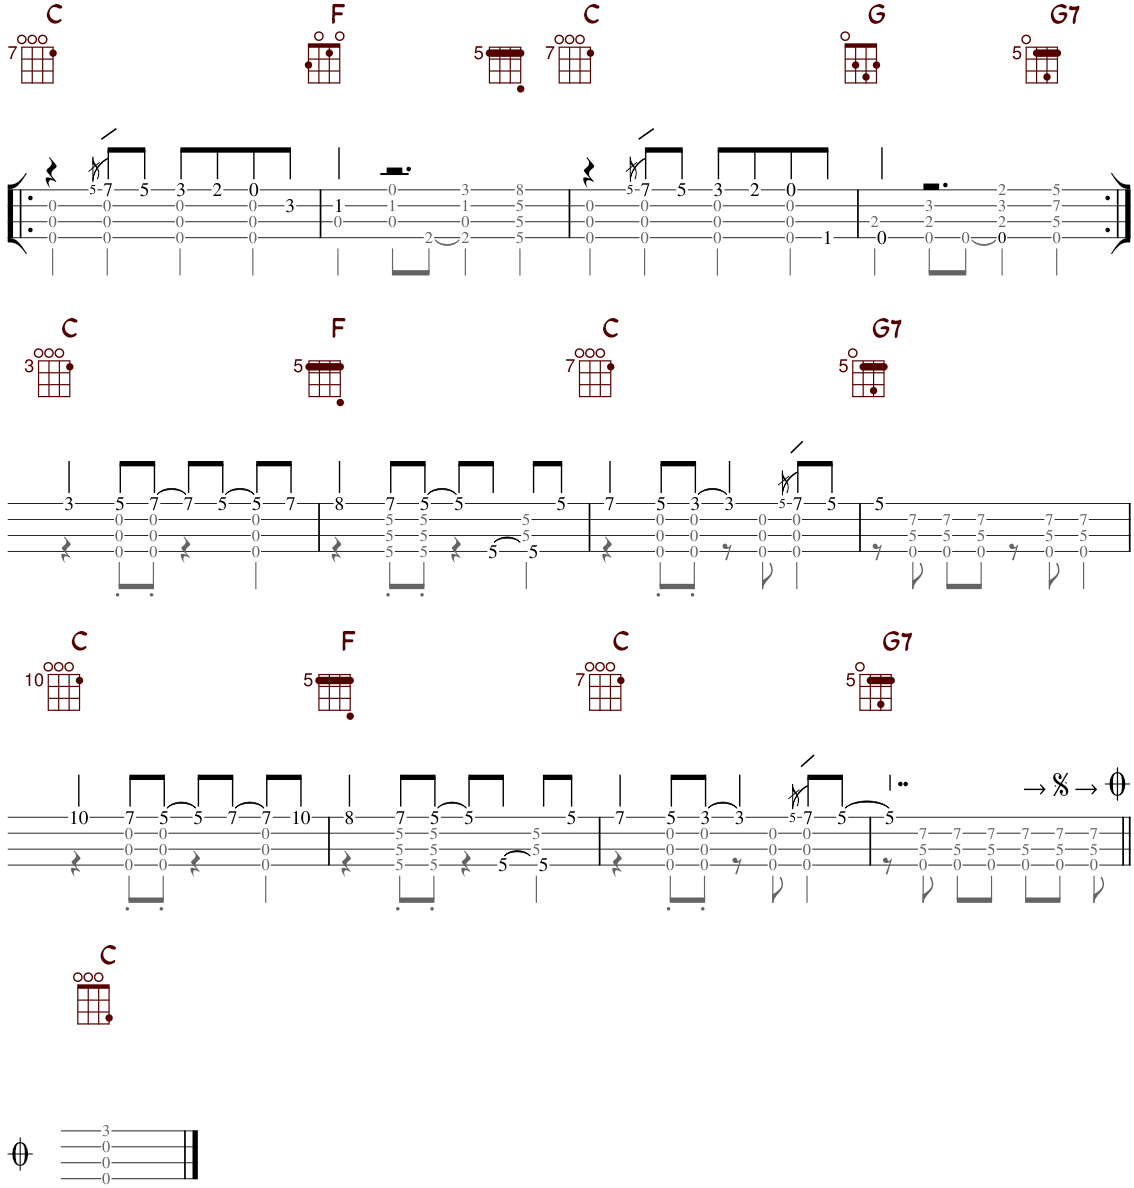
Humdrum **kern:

**kern	**harte
*part1	*part1
*staff1	*
*I"Ukulélé [Tablature]	*
!!LO:PB:g=z
*k[]	*
*M4/4	*
=23!|:	=23!|:
*^	*
4r	4g!i\ 4c!i\ 4e!i\	C:maj
(8qdd/	.	.
8ee/L)	4g!i\ 4c!i\ 4e!i\	.
8dd/J	.	.
8cc/L	4g!i\ 4c!i\ 4e!i\	.
8b/	.	.
8a/	4g!i\ 4c!i\ 4e!i\	.
8g/J	.	.
=24	=24	=24
4f/	4c!i\	F:maj
2.r	8c!i\ 8f!i\ 8a!i\L	.
.	[8a!i\J	.
.	4a!i\] 4c!i\ 4f!i\ 4cc!i\	.
.	4cc!i\ 4f!i\ 4a!i\ 4ff!i\	.
=25	=25	=25
4r	4g!i\ 4c!i\ 4e!i\	C:maj
(8qdd/	.	.
8ee/L)	4g!i\ 4c!i\ 4e!i\	.
8dd/J	.	.
8cc/L	4g!i\ 4c!i\ 4e!i\	.
8b/	.	.
8a/	4g!i\ 4c!i\ 4e!i\	.
8g#/J	.	.
=26	=26	=26
4g/	4d!i\	G:maj
2.r	8g!i\ 8d!i\ 8g!i\L	.
.	[8g!i\J	.
.	4g!\] 4d!i\ 4g!i\ 4b!i\	.
!	!	!LO:H:kt=7
.	4g!i\ 4f!i\ 4b!i\ 4dd!i\	G:7
!!LO:LB:g=z	!!
=27:|!	=27:|!	=27:|!
4cc/	4r	C:maj
8dd/L	8g!i\' 8c!i\' 8e!i\'L	.
[8ee/J	8g!i\' 8c!i\' 8e!i\'J	.
8ee/L]	4r	.
[8dd/J	.	.
8dd/L]	4g!i\ 4c!i\ 4e!i\	.
8ee/J	.	.
=28	=28	=28
4ff/	4r	F:maj
8ee/L	8cc!i\' 8f!i\' 8a!i\'L	.
[8dd/J	8cc!i\' 8f!i\' 8a!i\'J	.
8dd/L]	4r	.
[8cc/J	.	.
8cc/L]	4f!i\ 4a!i\	.
8dd/J	.	.
=29	=29	=29
4ee/	4r	C:maj
8dd/L	8g!i\' 8c!i\' 8e!i\'L	.
[8cc/J	8g!i\' 8c!i\' 8e!i\'J	.
4cc/]	8r	.
.	8g!i\ 8c!i\ 8e!i\	.
(8qdd/	.	.
8ee/L)	4g!i\ 4c!i\ 4e!i\	.
8dd/J	.	.
=30	=30	=30
!	!	!LO:H:kt=7
1dd	8r	G:7
.	8g!i\ 8f!i\ 8b!i\	.
.	8g!i\ 8f!i\ 8b!i\L	.
.	8g!i\ 8f!i\ 8b!i\J	.
.	8r	.
.	8g!i\ 8f!i\ 8b!i\	.
.	4g!i\ 4f!i\ 4b!i\	.
!!LO:LB:g=z	!!
=31	=31	=31
4gg/	4r	C:maj
8ee/L	8g!i\' 8c!i\' 8e!i\'L	.
[8dd/J	8g!i\' 8c!i\' 8e!i\'J	.
8dd/L]	4r	.
[8ee/J	.	.
8ee/L]	4g!i\ 4c!i\ 4e!i\	.
8gg/J	.	.
=32	=32	=32
4ff/	4r	F:maj
8ee/L	8cc!i\' 8f!i\' 8a!i\'L	.
[8dd/J	8cc!i\' 8f!i\' 8a!i\'J	.
8dd/L]	4r	.
[8cc/J	.	.
8cc/L]	4f!i\ 4a!i\	.
8dd/J	.	.
=33	=33	=33
4ee/	4r	C:maj
8dd/L	8g!i\' 8c!i\' 8e!i\'L	.
[8cc/J	8g!i\' 8c!i\' 8e!i\'J	.
4cc/]	8r	.
.	8g!i\ 8c!i\ 8e!i\	.
(8qdd/	.	.
8ee/L)	4g!i\ 4c!i\ 4e!i\	.
[8dd/J	.	.
=34	=34	=34
2..dd/]	8r	G:7
.	8g!i\ 8f!i\ 8b!i\	.
.	8g!i\ 8f!i\ 8b!i\L	.
.	8g!i\ 8f!i\ 8b!i\J	.
.	8g!i\ 8f!i\ 8b!i\L	.
.	8g!i\ 8f!i\ 8b!i\J	.
.	8g!i\ 8f!i\ 8b!i\	.
!	!LO:TX:a:t=<font size="12"/> → <font size="14"/>	!
!	!LO:TX:a:t=→ <font size="14"/>	!LO:H:kt=7
!!LO:LB:g=z	!!
=35||	=35||	=35||
1ryy	1g!i 1c!i 1e!i 1cc!i	C:maj
*v	*v	*
==	==
*-	*-
